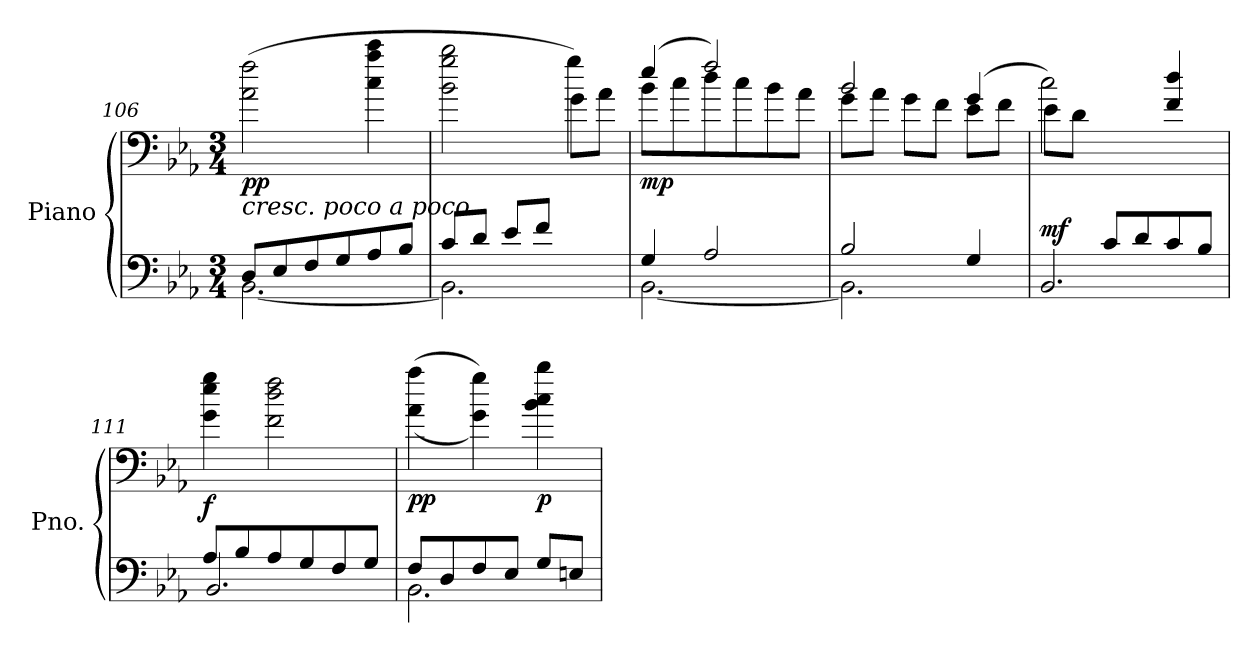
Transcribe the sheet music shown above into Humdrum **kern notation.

**kern	**kern	**dynam
*part1	*part1	*part1
*staff2	*staff1	*staff1/2
*I"Piano	*	*
*I'Pno.	*	*
!!LO:LB:g=z
*clefF4	*clefF4	*
*k[b-e-a-]	*k[b-e-a-]	*
*M3/4	*M3/4	*
=106	=106	=106
*^	*	*
!	!	!LO:TX:b:i:t=cresc. poco a poco.	!
!	!	!	!LO:DY:b
8D/L	[2.BB-\	(>2a-\ 2ff\	pp
8E-/	.	.	.
8F/	.	.	.
8G/	.	.	.
8A-/	.	4cc\ 4aa-\ 4ccc\	.
8B-/J	.	.	.
=107	=107	=107	=107
*	*	*^	*
8c/L	2.BB-\]	2b-\ 2gg\ 2bb-\	2ryy	.
8d/J	.	.	.	.
8e-/L	.	.	.	.
8f/J	.	.	.	.
4ryy	.	4gg\)	8g\L	.
.	.	.	8a-\J	.
=108	=108	=108	=108	=108
!	!	!	!	!LO:DY:b
4G/	[2.BB-\	(>4ee-/	8b-\L	mp
.	.	.	8cc\	.
2A-/	.	2ff/)	8dd\	.
.	.	.	8cc\	.
.	.	.	8b-\	.
.	.	.	8a-\J	.
=109	=109	=109	=109	=109
2B-/	2.BB-\]	2b-/	8g\L	.
.	.	.	8a-\J	.
.	.	.	8g\L	.
.	.	.	8f\J	.
4G/	.	(>4g/	8e-\L	.
.	.	.	8f\J	.
=110	=110	=110	=110	=110
!	!	!	!	!LO:DY:a=2
2.BB-/	4ryy	2cc\)	8e-\L	mf
.	.	.	8d\J	.
.	8c/L	.	2ryy	.
.	8d/	.	.	.
.	8c/	4f/ 4dd/	.	.
.	8B-/J	.	.	.
*	*	*v	*v	*
=111	=111	=111	=111
!	!	!	!LO:DY:b
8A-/L	2.BB-/	4g\ 4ee-\ 4gg\	f
8B-/	.	.	.
8A-/	.	2f\ 2dd\ 2ff\	.
8G/	.	.	.
8F/	.	.	.
8G/J	.	.	.
!!LO:LB:g=z
=112	=112	=112	=112
!	!	!	!LO:DY:b
8F/L	2.BB-\	(>(<4a-\ 4aa-\	pp
8D/	.	.	.
*	*	*MM85	*
8F/	.	4g\ 4gg\))	.
8E-/J	.	.	.
!	!	!	!LO:DY:b
8G/L	.	4b-\ 4cc\ 4bb-\	p
8En/J	.	.	.
*v	*v	*	*
=	=	=
*-	*-	*-
